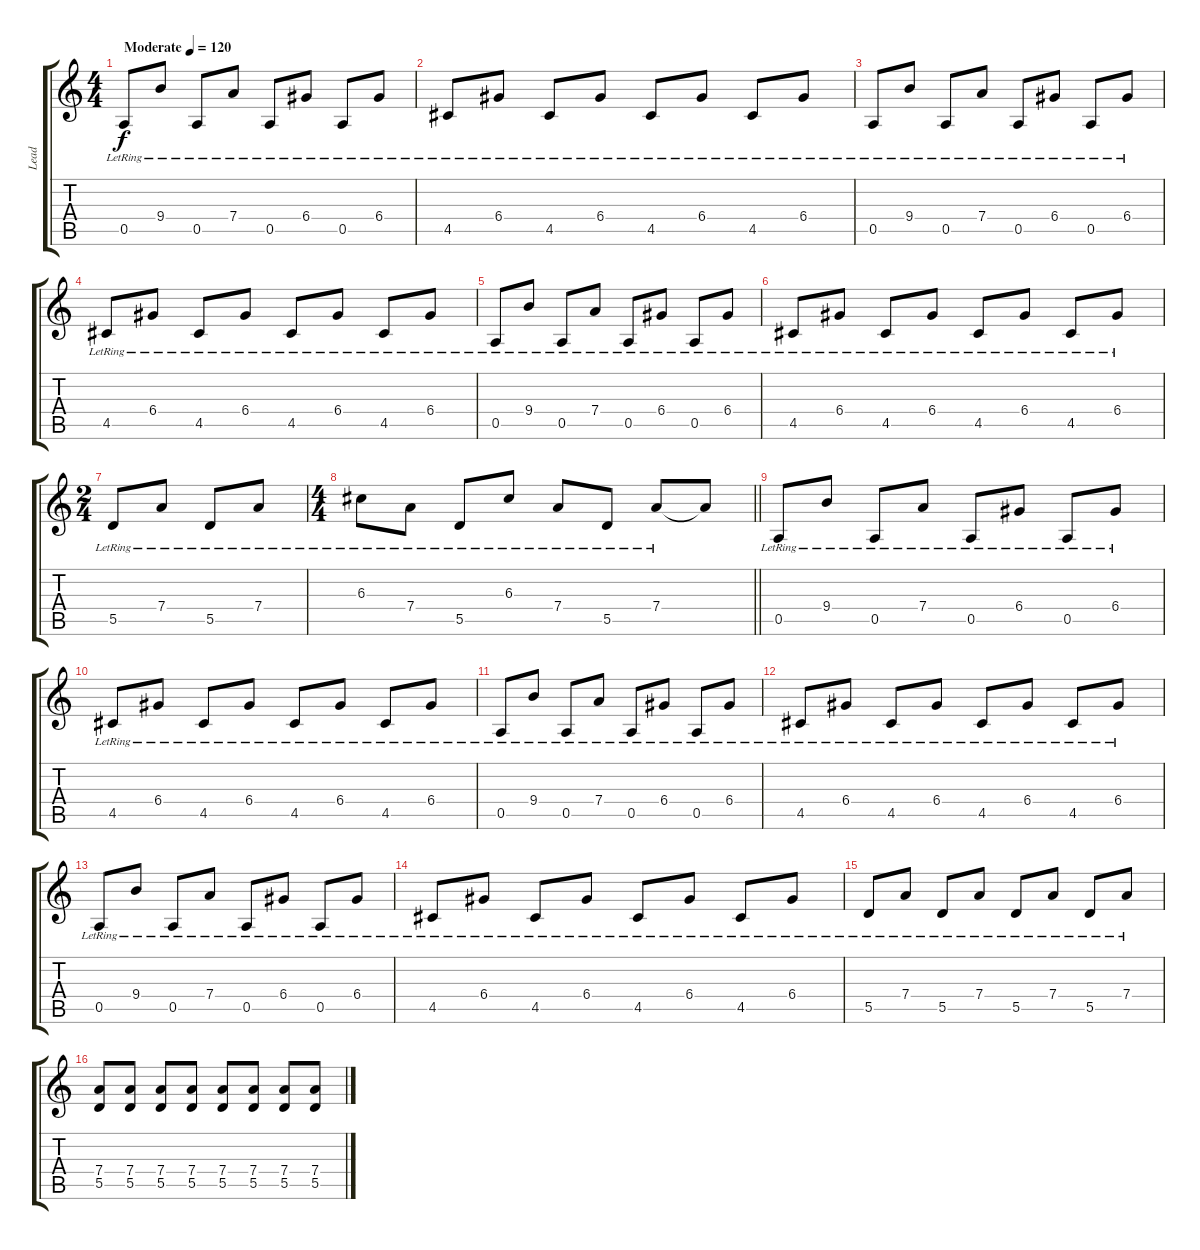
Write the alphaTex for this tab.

\track ("Lead" "Lead") {instrument electricguitarclean}
\staff {score tabs}
\tuning (E4 B3 G3 D3 A2 E2) {hide}
\ts (4 4)
\tempo (120 "Moderate")
\clef g2
\ks c
0.5{lr}.8{dy f instrument electricguitarclean} 9.4{lr}.8 0.5{lr}.8 7.4{lr}.8 0.5{lr}.8 6.4{lr}.8 0.5{lr}.8 6.4{lr}.8 |
4.5{lr}.8 6.4{lr}.8 4.5{lr}.8 6.4{lr}.8 4.5{lr}.8 6.4{lr}.8 4.5{lr}.8 6.4{lr}.8 |
0.5{lr}.8 9.4{lr}.8 0.5{lr}.8 7.4{lr}.8 0.5{lr}.8 6.4{lr}.8 0.5{lr}.8 6.4{lr}.8 |
4.5{lr}.8 6.4{lr}.8 4.5{lr}.8 6.4{lr}.8 4.5{lr}.8 6.4{lr}.8 4.5{lr}.8 6.4{lr}.8 |
0.5{lr}.8 9.4{lr}.8 0.5{lr}.8 7.4{lr}.8 0.5{lr}.8 6.4{lr}.8 0.5{lr}.8 6.4{lr}.8 |
4.5{lr}.8 6.4{lr}.8 4.5{lr}.8 6.4{lr}.8 4.5{lr}.8 6.4{lr}.8 4.5{lr}.8 6.4{lr}.8 |
\ts (2 4)
5.5{lr}.8 7.4{lr}.8 5.5{lr}.8 7.4{lr}.8 |
\ts (4 4)
\barLineRight lightlight
6.3{lr}.8 7.4{lr}.8 5.5{lr}.8 6.3{lr}.8 7.4{lr}.8 5.5{lr}.8 7.4{lr}.8 7.4{t}.8 |
0.5{lr}.8 9.4{lr}.8 0.5{lr}.8 7.4{lr}.8 0.5{lr}.8 6.4{lr}.8 0.5{lr}.8 6.4{lr}.8 |
4.5{lr}.8 6.4{lr}.8 4.5{lr}.8 6.4{lr}.8 4.5{lr}.8 6.4{lr}.8 4.5{lr}.8 6.4{lr}.8 |
0.5{lr}.8 9.4{lr}.8 0.5{lr}.8 7.4{lr}.8 0.5{lr}.8 6.4{lr}.8 0.5{lr}.8 6.4{lr}.8 |
4.5{lr}.8 6.4{lr}.8 4.5{lr}.8 6.4{lr}.8 4.5{lr}.8 6.4{lr}.8 4.5{lr}.8 6.4{lr}.8 |
0.5{lr}.8 9.4{lr}.8 0.5{lr}.8 7.4{lr}.8 0.5{lr}.8 6.4{lr}.8 0.5{lr}.8 6.4{lr}.8 |
4.5{lr}.8 6.4{lr}.8 4.5{lr}.8 6.4{lr}.8 4.5{lr}.8 6.4{lr}.8 4.5{lr}.8 6.4{lr}.8 |
5.5{lr}.8 7.4{lr}.8 5.5{lr}.8 7.4{lr}.8 5.5{lr}.8 7.4{lr}.8 5.5{lr}.8 7.4{lr}.8 |
(7.4 5.5).8 (7.4 5.5).8 (7.4 5.5).8 (7.4 5.5).8 (7.4 5.5).8 (7.4 5.5).8 (7.4 5.5).8 (7.4 5.5).8
